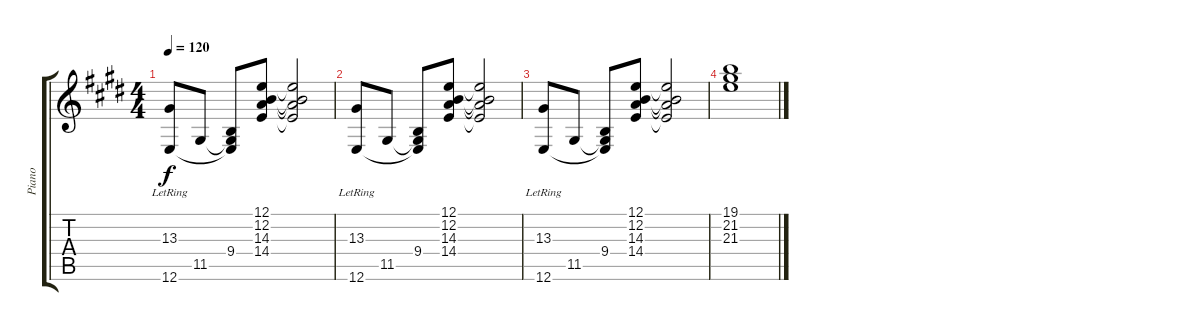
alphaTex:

\track ("Piano" "Piano") {instrument acousticgrandpiano}
\staff {score tabs}
\tuning (E4 B3 G3 D3 A2 E2) {hide}
\ts (4 4)
\tempo 120
\clef g2
\ks e
(13.3{lr} 12.6).8{dy f} 11.5.8 (9.4 11.5{t} 12.6{t}).8 (12.1 12.2 14.3 14.4).8 (12.1{t} 12.2{t} 14.3{t} 14.4{t}).2 |
(13.3{lr} 12.6).8 11.5.8 (9.4 11.5{t} 12.6{t}).8 (12.1 12.2 14.3 14.4).8 (12.1{t} 12.2{t} 14.3{t} 14.4{t}).2 |
(13.3{lr} 12.6).8 11.5.8 (9.4 11.5{t} 12.6{t}).8 (12.1 12.2 14.3 14.4).8 (12.1{t} 12.2{t} 14.3{t} 14.4{t}).2 |
(19.1 21.2 21.3).1
